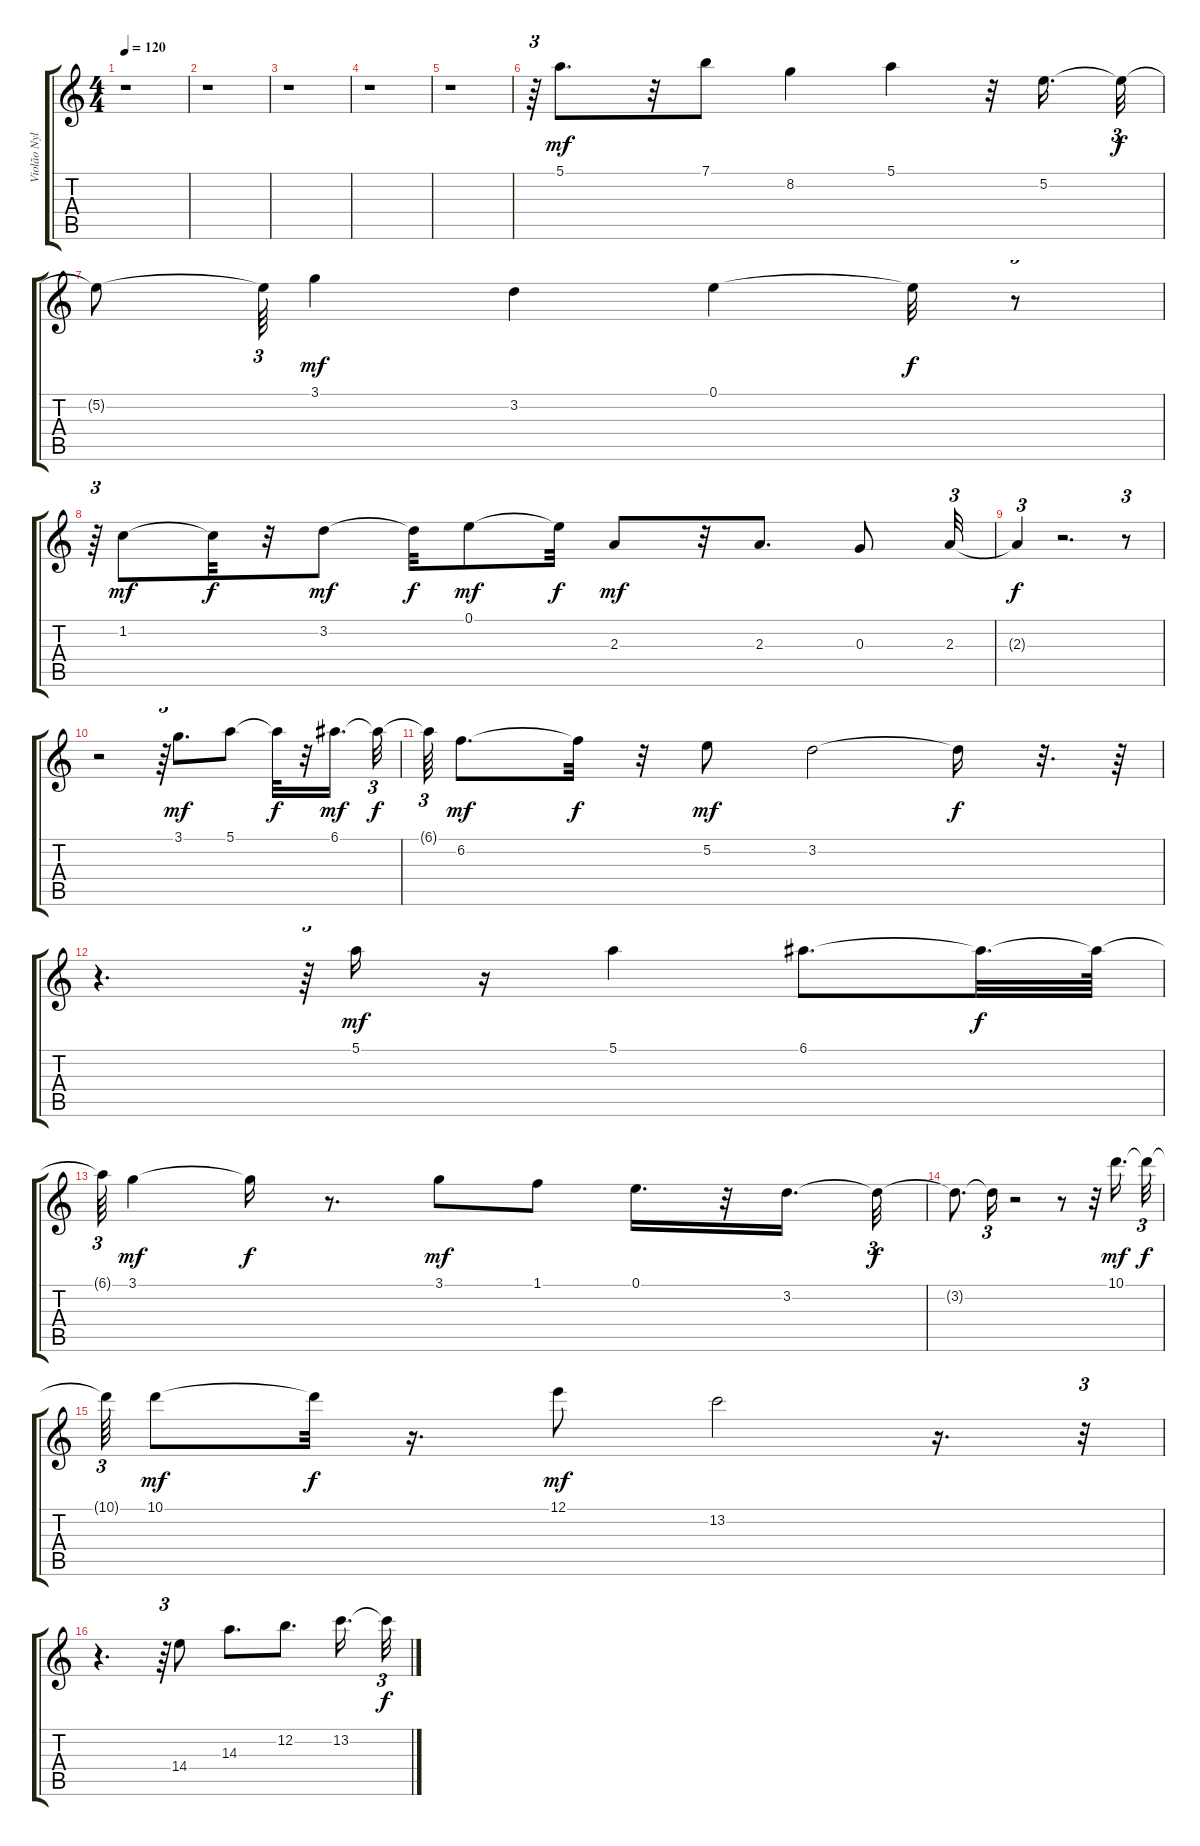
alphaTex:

\track ("Violão Nylon" "Violão Nyl") {instrument acousticguitarnylon}
\staff {score tabs}
\tuning (E4 B3 G3 D3 A2 E2) {hide}
\ts (4 4)
\tempo 120
\clef g2
\ks c
r.1{dy f} |
r.1 |
r.1 |
r.1 |
r.1 |
r.64{tu (3 2)} 5.1.8{d dy mf balance 8} r.32 7.1.8 8.2.4 5.1.4 r.32 5.2.16{d} 5.2{t}.32{tu (3 2) dy f} |
5.2{t}.8 5.2{t}.64{tu (3 2)} 3.1.4{dy mf} 3.2.4 0.1.4 0.1{t}.32{dy f} r.8{tu (3 2)} |
r.64{tu (3 2)} 1.2.8{dy mf} 1.2{t}.32{dy f} r.32 3.2.8{dy mf} 3.2{t}.32{dy f} 0.1.8{dy mf} 0.1{t}.32{dy f} 2.3.8{dy mf} r.32 2.3.8{d} 0.3.8 2.3.32{tu (3 2)} |
2.3{t}.4{tu (3 2) dy f} r.2{d} r.8{tu (3 2)} |
r.2 r.64{tu (3 2)} 3.1.8{d dy mf} 5.1.8 5.1{t}.32{dy f} r.32 6.1.16{d dy mf} 6.1{t}.32{tu (3 2) dy f} |
6.1{t}.64{tu (3 2)} 6.2.8{d dy mf} 6.2{t}.32{dy f} r.32 5.2.8{dy mf} 3.2.2 3.2{t}.16{dy f} r.32{d} r.64 |
r.4{d} r.64{tu (3 2)} 5.1.16{dy mf} r.16 5.1.4 6.1.8{d} 6.1{t}.32{d dy f} 6.1{t}.64 |
6.1{t}.64{tu (3 2)} 3.1.4{dy mf} 3.1{t}.16{dy f} r.8{d} 3.1.8{dy mf} 1.1.8 0.1.16{d} r.32 3.2.16{d} 3.2{t}.32{tu (3 2) dy f} |
3.2{t}.8{d} 3.2{t}.16{tu (3 2)} r.2 r.8 r.32 10.1.16{d dy mf} 10.1{t}.32{tu (3 2) dy f} |
10.1{t}.64{tu (3 2)} 10.1.8{dy mf} 10.1{t}.32{dy f} r.16{d} 12.1.8{dy mf} 13.2.2 r.16{d} r.32{tu (3 2)} |
r.4{d} r.64{tu (3 2)} 14.4.8 14.3.8{d} 12.2.8{d} 13.2.16{d} 13.2{t}.32{tu (3 2) dy f}
